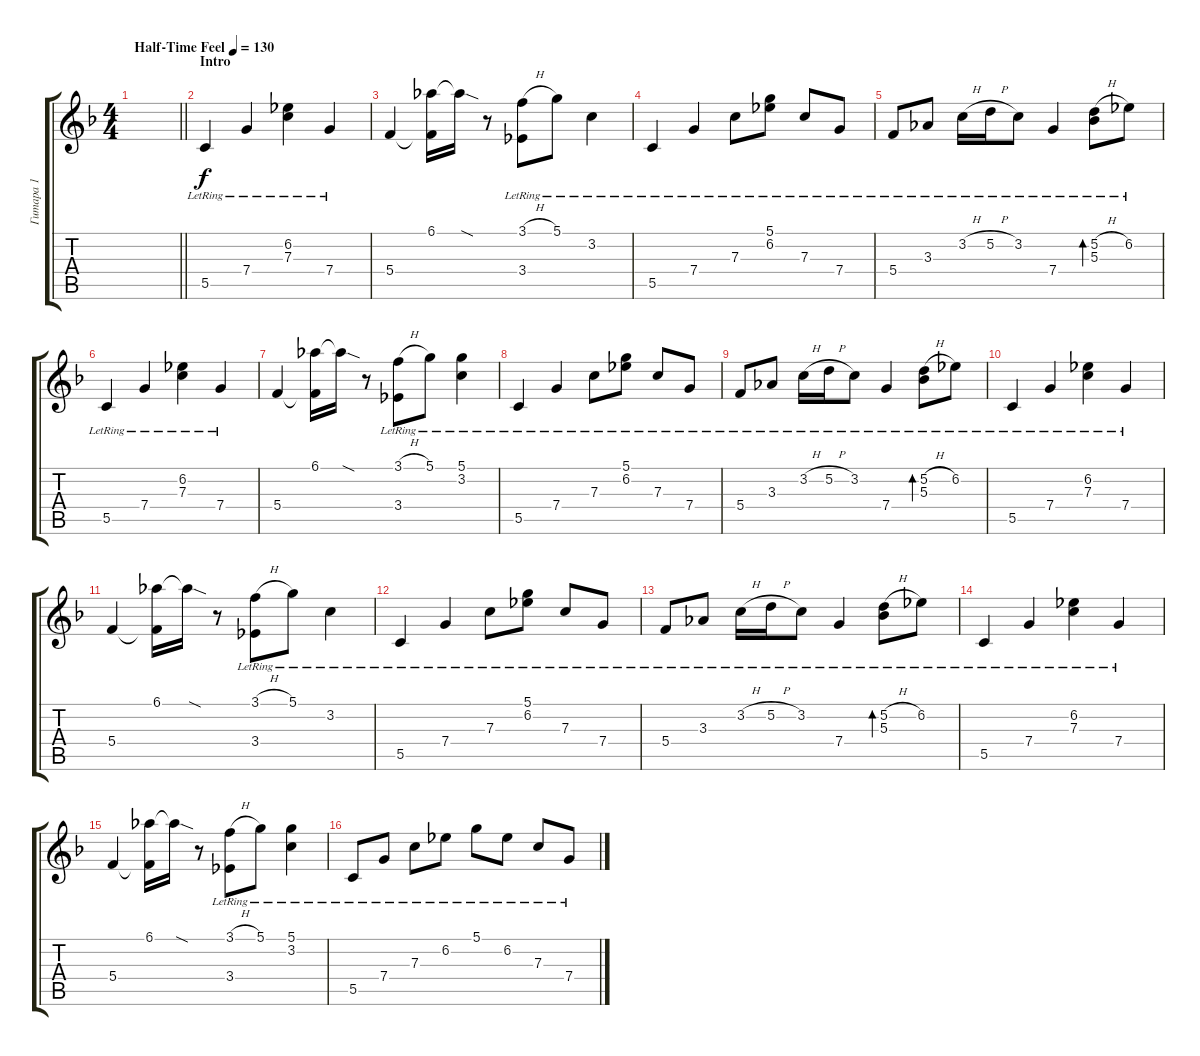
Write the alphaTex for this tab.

\track ("Гитара 1" "Гитара 1") {instrument acousticguitarsteel}
\staff {score tabs}
\tuning (D4 A3 F3 C3 G2 D2) {hide}
\ts (4 4)
\tempo (130 "Half-Time Feel")
\clef g2
\barLineRight lightlight
\ks dminor
|
\section ("" "Intro")
5.5{lr}.4 7.4{lr}.4 (6.2{lr} 7.3{lr}).4 7.4{lr}.4 |
5.4.4 (6.1 5.4{t}).16 6.1{sod t}.16 r.8 (3.1{h lr} 3.4{lr}).8 5.1{lr}.8 3.2{lr}.4 |
5.5{lr}.4 7.4{lr}.4 7.3{lr}.8 (5.1{lr} 6.2{lr}).8 7.3{lr}.8 7.4{lr}.8 |
5.4{lr}.8 3.3{lr}.8 3.2{h lr}.16 5.2{h lr}.16 3.2{lr}.8 7.4{lr}.4 (5.2{h lr} 5.3{lr}).8{bd 60} 6.2{lr}.8 |
5.5{lr}.4 7.4{lr}.4 (6.2{lr} 7.3{lr}).4 7.4{lr}.4 |
5.4.4 (6.1 5.4{t}).16 6.1{sod t}.16 r.8 (3.1{h lr} 3.4{lr}).8 5.1{lr}.8 (5.1{lr} 3.2{lr}).4 |
5.5{lr}.4 7.4{lr}.4 7.3{lr}.8 (5.1{lr} 6.2{lr}).8 7.3{lr}.8 7.4{lr}.8 |
5.4{lr}.8 3.3{lr}.8 3.2{h lr}.16 5.2{h lr}.16 3.2{lr}.8 7.4{lr}.4 (5.2{h lr} 5.3{lr}).8{bd 60} 6.2{lr}.8 |
5.5{lr}.4 7.4{lr}.4 (6.2{lr} 7.3{lr}).4 7.4{lr}.4 |
5.4.4 (6.1 5.4{t}).16 6.1{sod t}.16 r.8 (3.1{h lr} 3.4{lr}).8 5.1{lr}.8 3.2{lr}.4 |
5.5{lr}.4 7.4{lr}.4 7.3{lr}.8 (5.1{lr} 6.2{lr}).8 7.3{lr}.8 7.4{lr}.8 |
5.4{lr}.8 3.3{lr}.8 3.2{h lr}.16 5.2{h lr}.16 3.2{lr}.8 7.4{lr}.4 (5.2{h lr} 5.3{lr}).8{bd 60} 6.2{lr}.8 |
5.5{lr}.4 7.4{lr}.4 (6.2{lr} 7.3{lr}).4 7.4{lr}.4 |
5.4.4 (6.1 5.4{t}).16 6.1{sod t}.16 r.8 (3.1{h lr} 3.4{lr}).8 5.1{lr}.8 (5.1{lr} 3.2{lr}).4 |
5.5{lr}.8 7.4{lr}.8 7.3{lr}.8 6.2{lr}.8 5.1{lr}.8 6.2{lr}.8 7.3{lr}.8 7.4{lr}.8
